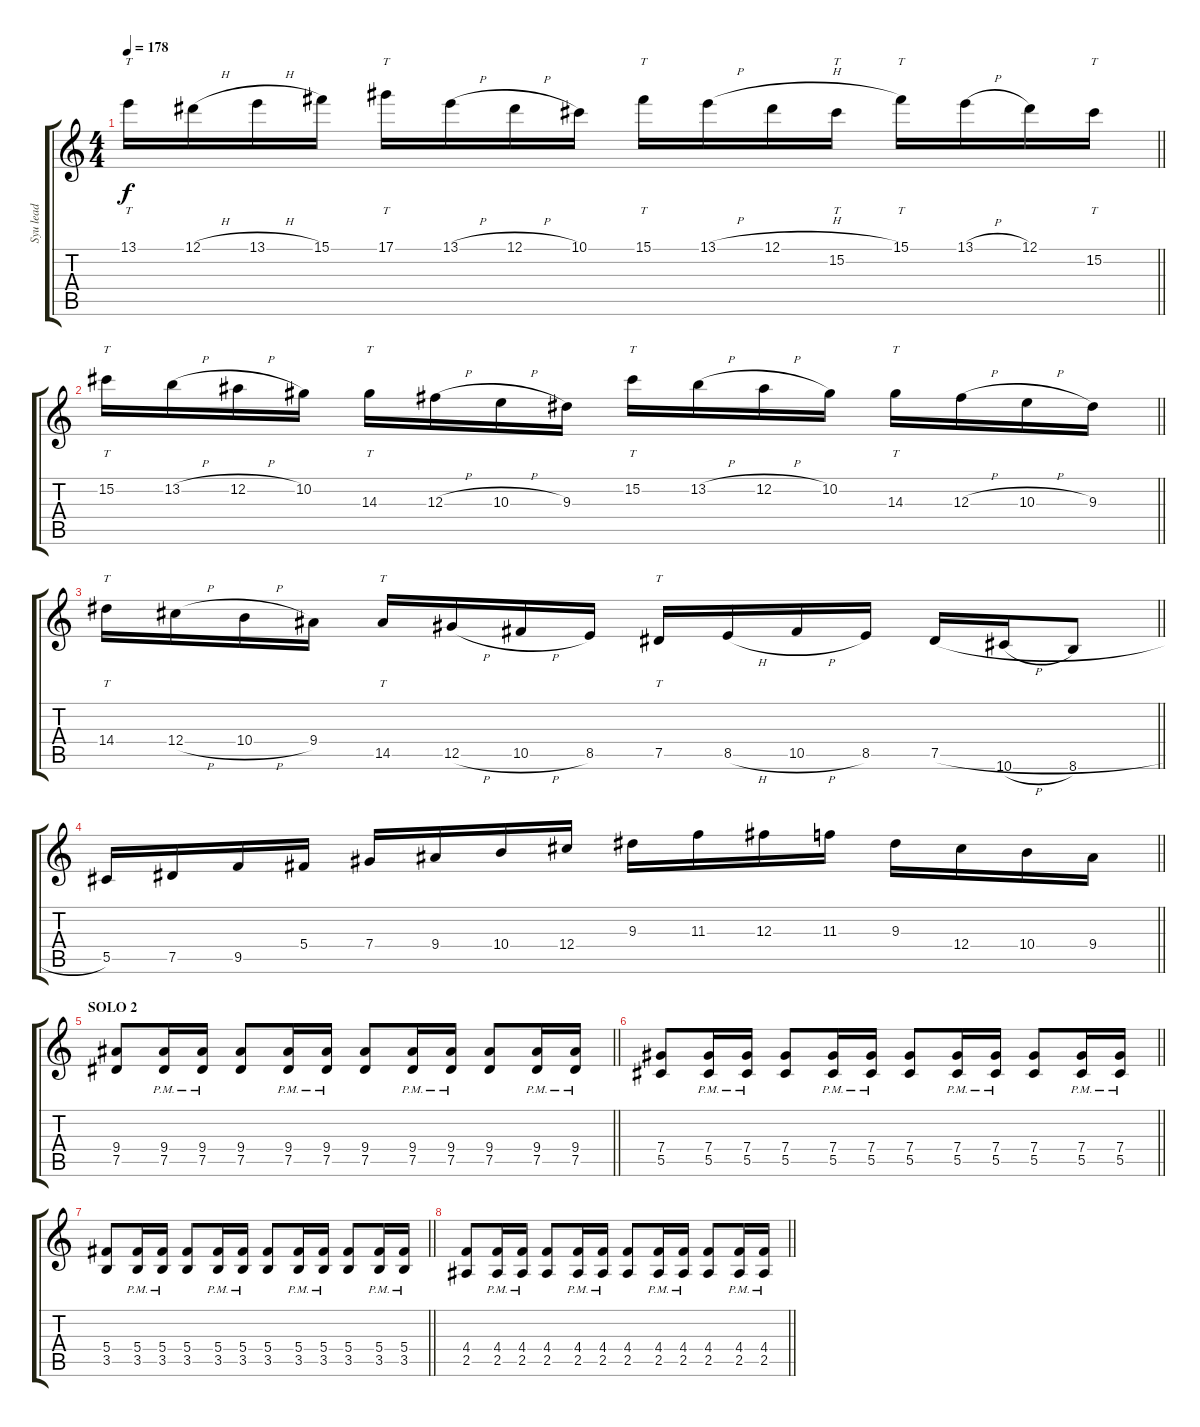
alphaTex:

\track ("Syu lead" "Syu lead") {instrument overdrivenguitar}
\staff {score tabs}
\tuning (Eb4 Bb3 Gb3 Db3 Ab2 Eb2) {hide}
\ts (4 4)
\tempo 178
\clef g2
\barLineRight lightlight
\ks c
13.1.16{tt dy f} 12.1{h}.16 13.1{h}.16 15.1.16 17.1.16{tt} 13.1{h}.16 12.1{h}.16 10.1.16 15.1.16{tt} 13.1{h}.16 12.1{h}.16 15.2.16{tt} 15.1.16{tt} 13.1{h}.16 12.1.16 15.2.16{tt} |
\barLineRight lightlight
15.2.16{tt} 13.2{h}.16 12.2{h}.16 10.2.16 14.3.16{tt} 12.3{h}.16 10.3{h}.16 9.3.16 15.2.16{tt} 13.2{h}.16 12.2{h}.16 10.2.16 14.3.16{tt} 12.3{h}.16 10.3{h}.16 9.3.16 |
\barLineRight lightlight
14.4.16{tt} 12.4{h}.16 10.4{h}.16 9.4.16 14.5.16{tt} 12.5{h}.16 10.5{h}.16 8.5.16 7.5.16{tt} 8.5{h}.16 10.5{h}.16 8.5.16 7.5{h}.16 10.6{h}.16 8.6.8 |
\barLineRight lightlight
5.5.16 7.5.16 9.5.16 5.4.16 7.4.16 9.4.16 10.4.16 12.4.16 9.3.16 11.3.16 12.3.16 11.3.16 9.3.16 12.4.16 10.4.16 9.4.16 |
\section ("" "SOLO 2")
\barLineRight lightlight
(9.4 7.5).8 (9.4{pm} 7.5{pm}).16 (9.4{pm} 7.5{pm}).16 (9.4 7.5).8 (9.4{pm} 7.5{pm}).16 (9.4{pm} 7.5{pm}).16 (9.4 7.5).8 (9.4{pm} 7.5{pm}).16 (9.4{pm} 7.5{pm}).16 (9.4 7.5).8 (9.4{pm} 7.5{pm}).16 (9.4{pm} 7.5{pm}).16 |
\barLineRight lightlight
(7.4 5.5).8 (7.4{pm} 5.5{pm}).16 (7.4{pm} 5.5{pm}).16 (7.4 5.5).8 (7.4{pm} 5.5{pm}).16 (7.4{pm} 5.5{pm}).16 (7.4 5.5).8 (7.4{pm} 5.5{pm}).16 (7.4{pm} 5.5{pm}).16 (7.4 5.5).8 (7.4{pm} 5.5{pm}).16 (7.4{pm} 5.5{pm}).16 |
\barLineRight lightlight
(5.4 3.5).8 (5.4{pm} 3.5{pm}).16 (5.4{pm} 3.5{pm}).16 (5.4 3.5).8 (5.4{pm} 3.5{pm}).16 (5.4{pm} 3.5{pm}).16 (5.4 3.5).8 (5.4{pm} 3.5{pm}).16 (5.4{pm} 3.5{pm}).16 (5.4 3.5).8 (5.4{pm} 3.5{pm}).16 (5.4{pm} 3.5{pm}).16 |
\barLineRight lightlight
(4.4 2.5).8 (4.4{pm} 2.5{pm}).16 (4.4{pm} 2.5{pm}).16 (4.4 2.5).8 (4.4{pm} 2.5{pm}).16 (4.4{pm} 2.5{pm}).16 (4.4 2.5).8 (4.4{pm} 2.5{pm}).16 (4.4{pm} 2.5{pm}).16 (4.4 2.5).8 (4.4{pm} 2.5{pm}).16 (4.4{pm} 2.5{pm}).16
